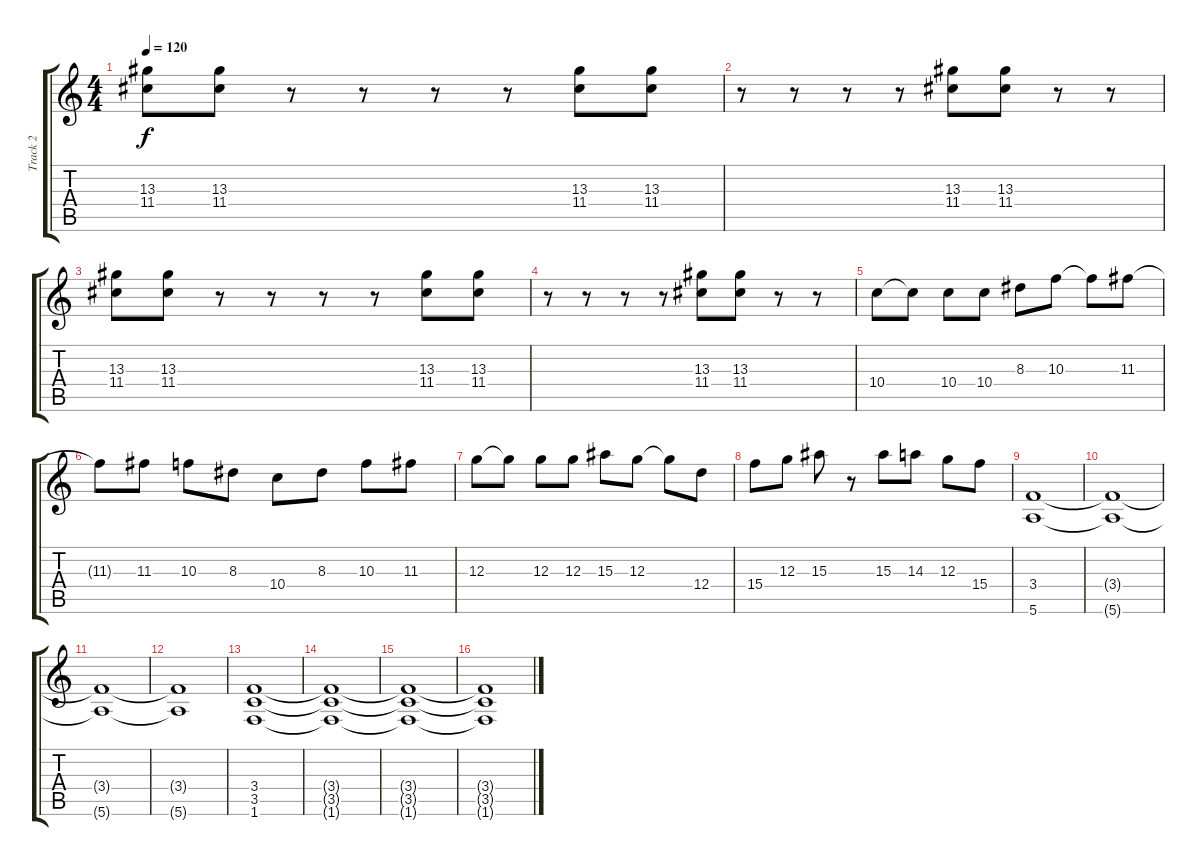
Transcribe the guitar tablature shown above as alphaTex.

\track ("Track 2" "Track 2") {instrument distortionguitar}
\staff {score tabs}
\tuning (E4 B3 G3 D3 A2 E2) {hide}
\ts (4 4)
\tempo 120
\clef g2
\ks c
(13.3 11.4).8{dy f} (13.3 11.4).8 r.8 r.8 r.8 r.8 (13.3 11.4).8 (13.3 11.4).8 |
r.8 r.8 r.8 r.8 (13.3 11.4).8 (13.3 11.4).8 r.8 r.8 |
(13.3 11.4).8 (13.3 11.4).8 r.8 r.8 r.8 r.8 (13.3 11.4).8 (13.3 11.4).8 |
r.8 r.8 r.8 r.8 (13.3 11.4).8 (13.3 11.4).8 r.8 r.8 |
10.4.8 10.4{t}.8 10.4.8 10.4.8 8.3.8 10.3.8 10.3{t}.8 11.3.8 |
11.3{t}.8 11.3.8 10.3.8 8.3.8 10.4.8 8.3.8 10.3.8 11.3.8 |
12.3.8 12.3{t}.8 12.3.8 12.3.8 15.3.8 12.3.8 12.3{t}.8 12.4.8 |
15.4.8 12.3.8 15.3.8 r.8 15.3.8 14.3.8 12.3.8 15.4.8 |
(3.4 5.6).1 |
(3.4{t} 5.6{t}).1 |
(3.4{t} 5.6{t}).1 |
(3.4{t} 5.6{t}).1 |
(3.4 3.5 1.6).1 |
(3.4{t} 3.5{t} 1.6{t}).1 |
(3.4{t} 3.5{t} 1.6{t}).1 |
(3.4{t} 3.5{t} 1.6{t}).1
